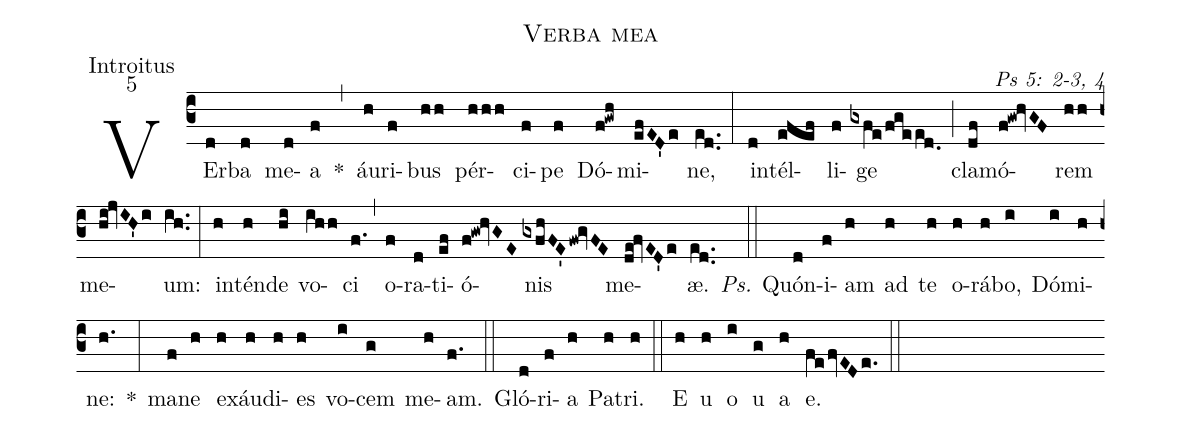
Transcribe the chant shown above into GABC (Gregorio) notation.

name: Verba mea;
office-part: Introitus;
mode: 5;
commentary: Ps 5: 2-3, 4;
%%
(c3) VEr(d)ba(d) me(d)a(f) *(,) áu(h)ri(f)bus(hh) pér(hhh)ci(f)pe(f) Dó(f!gwh)mi(efED'e)ne,(ed..) (:)
in(d)tél(efef)li(f)ge(gxfe/fgeed.0) (;) cla(df)mó(f!gw!hvGF)rem(hh) me(hi!jvIH'i)um:(ih..) (:)
in(h)tén(h)de(hi) vo(ihh)ci(f.) (,) o(f)ra(d)ti(ef)ó(f!gw!hvGE)nis(gxfhFE'fw!gvFE) me(de!fvED'e)æ.(ed..) (::)
<i>Ps.</i> Quón(d)i(f)am(h) ad(h) te(h) o(h)rá(h)bo,(i) Dó(i)mi(h)ne:(h.) *(:)
ma(f)ne(h) ex(h)áu(h)di(h)es(h) vo(i)cem(g) me(h)am.(f.) (::)
Gló(d)ri(f)a(h) Pa(h)tri.(h) (::)
E(h) u(h) o(i) u(g) a(h) e.(fefvEDe.) (::)
